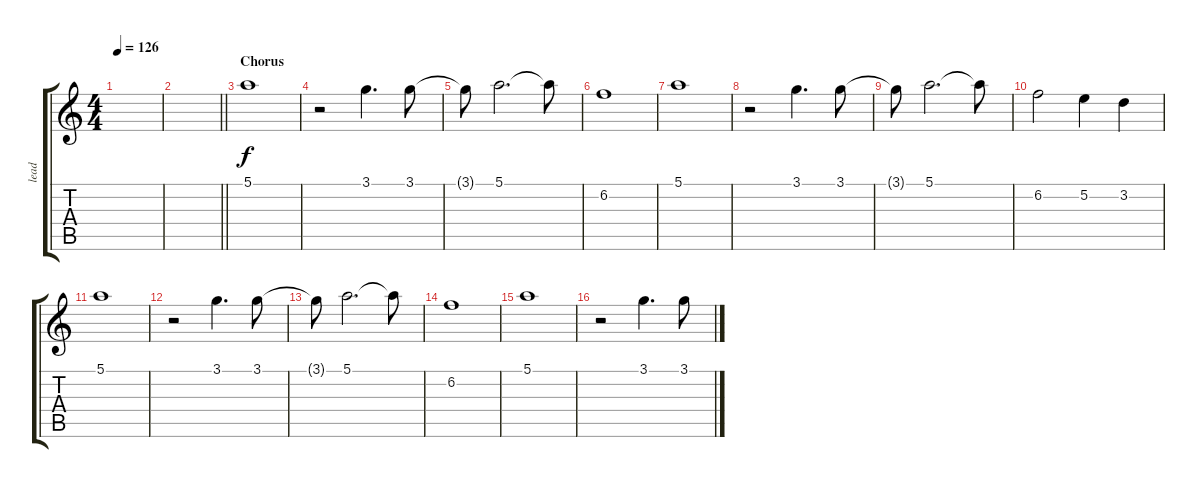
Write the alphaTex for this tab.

\track ("lead" "lead") {instrument acousticguitarsteel}
\staff {score tabs}
\tuning (E4 B3 G3 D3 A2 E2) {hide}
\ts (4 4)
\tempo 126
\clef g2
\ks c
|
\barLineRight lightlight
|
\section ("" "Chorus")
5.1.1 |
r.2 3.1.4{d} 3.1.8 |
3.1{t}.8 5.1.2{d} 5.1{t}.8 |
6.2.1 |
5.1.1 |
r.2 3.1.4{d} 3.1.8 |
3.1{t}.8 5.1.2{d} 5.1{t}.8 |
6.2.2 5.2.4 3.2.4 |
5.1.1 |
r.2 3.1.4{d} 3.1.8 |
3.1{t}.8 5.1.2{d} 5.1{t}.8 |
6.2.1 |
5.1.1 |
r.2 3.1.4{d} 3.1.8
